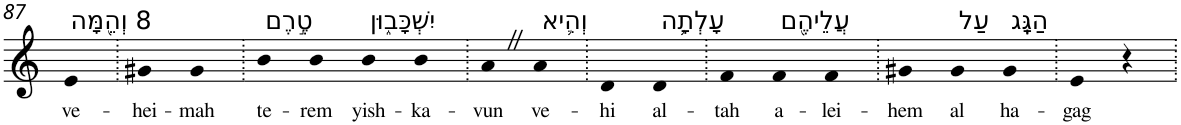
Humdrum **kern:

**kern	**text
*part1	*part1
*staff1	*staff1
*I"Piano	*
*I'Pno	*
!!LO:PB:g=z
*clefG2	*
*k[]	*
=87	=87
!LO:TX:a:t=8 וְהֵ֖מָּה	!
!	!LO:LY:b
4e	ve-
=88.	=88.
!	!LO:LY:b
4g#X	-hei-
!	!LO:LY:b
4g#	-mah
=89.	=89.
!LO:TX:a:t=טֶ֣רֶם	!
!	!LO:LY:b
4b	te-
!	!LO:LY:b
4b	-rem
!LO:TX:a:t=יִשְׁכָּב֑וּן	!
!	!LO:LY:b
4b	yish-
!	!LO:LY:b
4b	-ka-
=90.	=90.
!	!LO:LY:b
4aZ	-vun
!LO:TX:a:t=וְהִ֛יא	!
!	!LO:LY:b
4a	ve-
=91.	=91.
!	!LO:LY:b
4d	-hi
!LO:TX:a:t=עָלְתָ֥ה	!
!	!LO:LY:b
4d	al-
=92.	=92.
!	!LO:LY:b
4f	-tah
!LO:TX:a:t=עֲלֵיהֶ֖ם	!
!	!LO:LY:b
4f	a-
!	!LO:LY:b
4f	-lei-
=93.	=93.
!	!LO:LY:b
4g#X	-hem
!LO:TX:a:t=עַל	!
!	!LO:LY:b
4g#	al
!LO:TX:a:t=הַגָּֽג	!
!	!LO:LY:b
4g#	ha-
=94.	=94.
!	!LO:LY:b
4e	-gag
4r	.
=.	=.
*-	*-
